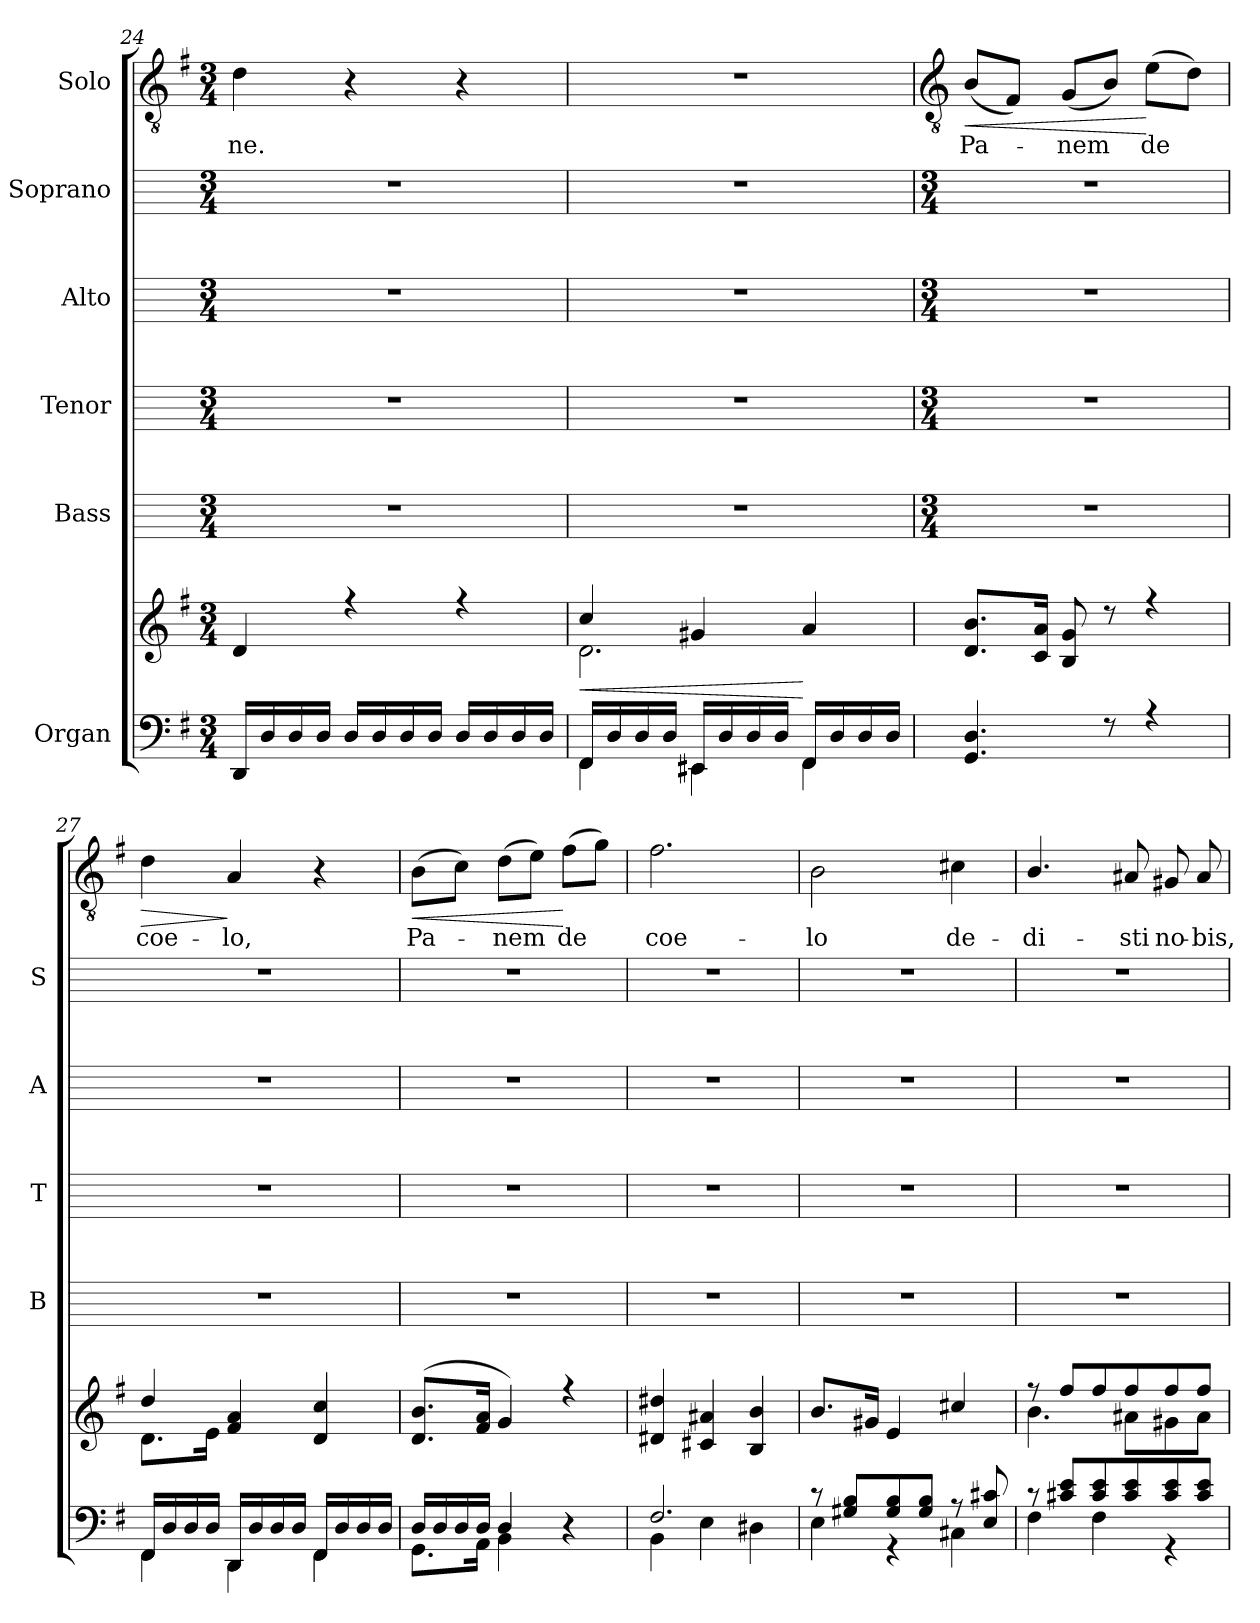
**kern	**kern	**dynam	**kern	**kern	**kern	**kern	**kern	**text	**dynam
*part6	*part6	*part6	*part5	*part4	*part3	*part2	*part1	*part1	*part1
*staff7	*staff6	*staff6/7	*staff5	*staff4	*staff3	*staff2	*staff1	*staff1	*staff1
*I"Organ	*	*	*I"Bass	*I"Tenor	*I"Alto	*I"Soprano	*I"Solo	*	*
*	*	*	*I'B	*I'T	*I'A	*I'S	*	*	*
*clefF4	*clefG2	*	*	*	*	*	*clefGv2	*	*
*k[f#]	*k[f#]	*	*	*	*	*	*k[f#]	*	*
*G:	*G:	*	*	*	*	*	*G:	*	*
*M3/4	*M3/4	*	*M3/4	*M3/4	*M3/4	*M3/4	*M3/4	*	*
=24	=24	=24	=24	=24	=24	=24	=24	=24	=24
*^	*^	*	*	*	*	*	*	*	*
!	!LO:N:vis=1	!	!LO:N:vis=1	!	!	!	!	!	!	!LO:LY:b	!
16DD/LL	2.ryy	4d/	2.ryy	.	2.r	2.r	2.r	2.r	4d	-ne.	.
16D/	.	.	.	.	.	.	.	.	.	.	.
16D/	.	.	.	.	.	.	.	.	.	.	.
16D/JJ	.	.	.	.	.	.	.	.	.	.	.
16D/LL	.	4r	.	.	.	.	.	.	4r	.	.
16D/	.	.	.	.	.	.	.	.	.	.	.
16D/	.	.	.	.	.	.	.	.	.	.	.
16D/JJ	.	.	.	.	.	.	.	.	.	.	.
16D/LL	.	4r	.	.	.	.	.	.	4r	.	.
16D/	.	.	.	.	.	.	.	.	.	.	.
16D/	.	.	.	.	.	.	.	.	.	.	.
16D/JJ	.	.	.	.	.	.	.	.	.	.	.
=25	=25	=25	=25	=25	=25	=25	=25	=25	=25	=25	=25
!	!	!	!	!LO:HP:b	!	!	!	!	!LO:N:vis=1	!	!
16FF#/LL	4FF#\	4cc/	2.d\	<	2.r	2.r	2.r	2.r	2.r	.	.
16D/	.	.	.	.	.	.	.	.	.	.	.
16D/	.	.	.	.	.	.	.	.	.	.	.
16D/JJ	.	.	.	.	.	.	.	.	.	.	.
16EE#X/LL	4EE#X\	4g#X/	.	.	.	.	.	.	.	.	.
16D/	.	.	.	.	.	.	.	.	.	.	.
16D/	.	.	.	.	.	.	.	.	.	.	.
16D/JJ	.	.	.	.	.	.	.	.	.	.	.
16FF#/LL	4FF#\	4a/	.	[	.	.	.	.	.	.	.
16D/	.	.	.	.	.	.	.	.	.	.	.
16D/	.	.	.	.	.	.	.	.	.	.	.
16D/JJ	.	.	.	.	.	.	.	.	.	.	.
!!LO:LB:g=z
=26	=26	=26	=26	=26	=26	=26	=26	=26	=26	=26	=26
*	*	*	*	*	*	*	*	*	*clefGv2	*	*
*	*	*	*	*	*M3/4	*M3/4	*M3/4	*M3/4	*	*	*
!	!	!	!	!	!	!	!	!	!	!LO:LY:b	!LO:HP:b
4.GG/ 4.D/	2.ryy	8.d/ 8.b/L	2.ryy	.	2.r	2.r	2.r	2.r	(<8BL	Pa-	<
.	.	.	.	.	.	.	.	.	8F#J)	.	.
.	.	16c/ 16a/J	.	.	.	.	.	.	.	.	.
!	!	!	!	!	!	!	!	!	!	!LO:LY:b	!
.	.	8B/ 8g/	.	.	.	.	.	.	(<8GL	nem	.
8r	.	8r	.	.	.	.	.	.	8BJ)	.	.
!	!	!	!	!	!	!	!	!	!	!LO:LY:b	!
4r	.	4r	.	.	.	.	.	.	(>8eL	de	[
.	.	.	.	.	.	.	.	.	8dJ)	.	.
=27	=27	=27	=27	=27	=27	=27	=27	=27	=27	=27	=27
!	!	!	!	!	!	!	!	!	!	!LO:LY:b	!LO:HP:b
16FF#/LL	4FF#\	4dd/	8.d\L	.	2.r	2.r	2.r	2.r	4d	coe-	>
16D/	.	.	.	.	.	.	.	.	.	.	.
16D/	.	.	.	.	.	.	.	.	.	.	.
16D/JJ	.	.	16e\J	.	.	.	.	.	.	.	.
!	!	!	!	!	!	!	!	!	!	!LO:LY:b	!
16DD/LL	4DD\	4f#/ 4a/	4ryy	.	.	.	.	.	4A	-lo,	]
16D/	.	.	.	.	.	.	.	.	.	.	.
16D/	.	.	.	.	.	.	.	.	.	.	.
16D/JJ	.	.	.	.	.	.	.	.	.	.	.
16FF#/LL	4FF#\	4d/ 4cc/	4ryy	.	.	.	.	.	4r	.	.
16D/	.	.	.	.	.	.	.	.	.	.	.
16D/	.	.	.	.	.	.	.	.	.	.	.
16D/JJ	.	.	.	.	.	.	.	.	.	.	.
=28	=28	=28	=28	=28	=28	=28	=28	=28	=28	=28	=28
!	!	!	!LO:N:vis=1	!	!	!	!	!	!	!LO:LY:b	!LO:HP:b
16D/LL	8.GG\L	(>8.d/ 8.b/L	2.ryy	.	2.r	2.r	2.r	2.r	(>8BL	Pa-	<
16D/	.	.	.	.	.	.	.	.	.	.	.
16D/	.	.	.	.	.	.	.	.	8cJ)	.	.
16D/JJ	16AA\J	16f#/ 16a/J	.	.	.	.	.	.	.	.	.
!	!	!	!	!	!	!	!	!	!	!LO:LY:b	!
4D/	4BB\	4g/)	.	.	.	.	.	.	(>8dL	nem	.
.	.	.	.	.	.	.	.	.	8eJ)	.	.
!	!	!	!	!	!	!	!	!	!	!LO:LY:b	!
4r	4ryy	4r	.	.	.	.	.	.	(>8f#L	de	[
.	.	.	.	.	.	.	.	.	8gJ)	.	.
=29	=29	=29	=29	=29	=29	=29	=29	=29	=29	=29	=29
!	!	!	!LO:N:vis=1	!	!	!	!	!	!	!LO:LY:b	!
2.F#	4BB\	4d#X/ 4dd#X/	2.ryy	.	2.r	2.r	2.r	2.r	2.f#	coe-	.
.	4E\	4c#X/ 4a#X/	.	.	.	.	.	.	.	.	.
.	4D#X\	4B/ 4b/	.	.	.	.	.	.	.	.	.
=30	=30	=30	=30	=30	=30	=30	=30	=30	=30	=30	=30
!	!	!	!LO:N:vis=1	!	!	!	!	!	!	!LO:LY:b	!
8r	4E\	8.b/L	2.ryy	.	2.r	2.r	2.r	2.r	2B	-lo	.
8G#X/ 8B/L	.	.	.	.	.	.	.	.	.	.	.
.	.	16g#X/J	.	.	.	.	.	.	.	.	.
8G#/ 8B/	4r	4e/	.	.	.	.	.	.	.	.	.
8G#/ 8B/J	.	.	.	.	.	.	.	.	.	.	.
!	!	!	!	!	!	!	!	!	!	!LO:LY:b	!
8r	4C#X\	4cc#X/	.	.	.	.	.	.	4c#X	de-	.
8E/ 8c#X/	.	.	.	.	.	.	.	.	.	.	.
=31	=31	=31	=31	=31	=31	=31	=31	=31	=31	=31	=31
!	!	!	!	!	!	!	!	!	!	!LO:LY:b	!
8r	4F#\	8r	4.b\	.	2.r	2.r	2.r	2.r	4.B/	-di-	.
8c#X/ 8e/L	.	8ff#/L	.	.	.	.	.	.	.	.	.
8c#/ 8e/	4F#\	8ff#/	.	.	.	.	.	.	.	.	.
!	!	!	!	!	!	!	!	!	!	!LO:LY:b	!
8c#/ 8e/	.	8ff#/	8a#X\L	.	.	.	.	.	8A#X	-sti	.
!	!	!	!	!	!	!	!	!	!	!LO:LY:b	!
8c#/ 8e/	4r	8ff#/	8g#X\	.	.	.	.	.	8G#X	no-	.
!	!	!	!	!	!	!	!	!	!	!LO:LY:b	!
8c#/ 8e/J	.	8ff#/J	8a#\J	.	.	.	.	.	8A#	-bis,	.
*v	*v	*	*	*	*	*	*	*	*	*	*
*	*v	*v	*	*	*	*	*	*	*	*
=	=	=	=	=	=	=	=	=	=
*-	*-	*-	*-	*-	*-	*-	*-	*-	*-
